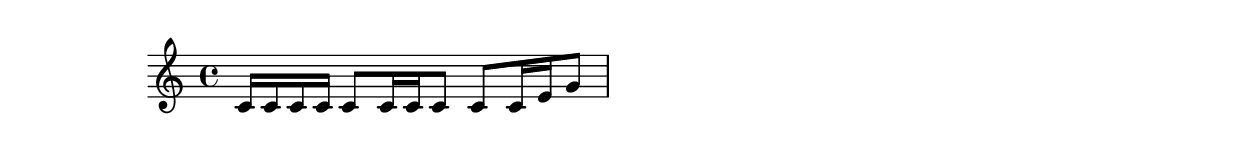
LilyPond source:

#(ly:set-option 'old-relative)
\version "1.9.1"

\header {

    texidoc = "French style beaming. In french beaming, the
    stems do not go to the outer beams."

}

\score { \notes
	 \relative c'
	 {
	     \property Voice.Stem \override #'french-beaming = ##t
	     c16[ c c c]
	     c8[ c16 c16 c8]
	     c8[ c16 e16 g8]
	 }

    \paper { raggedright= ##t }

     }


